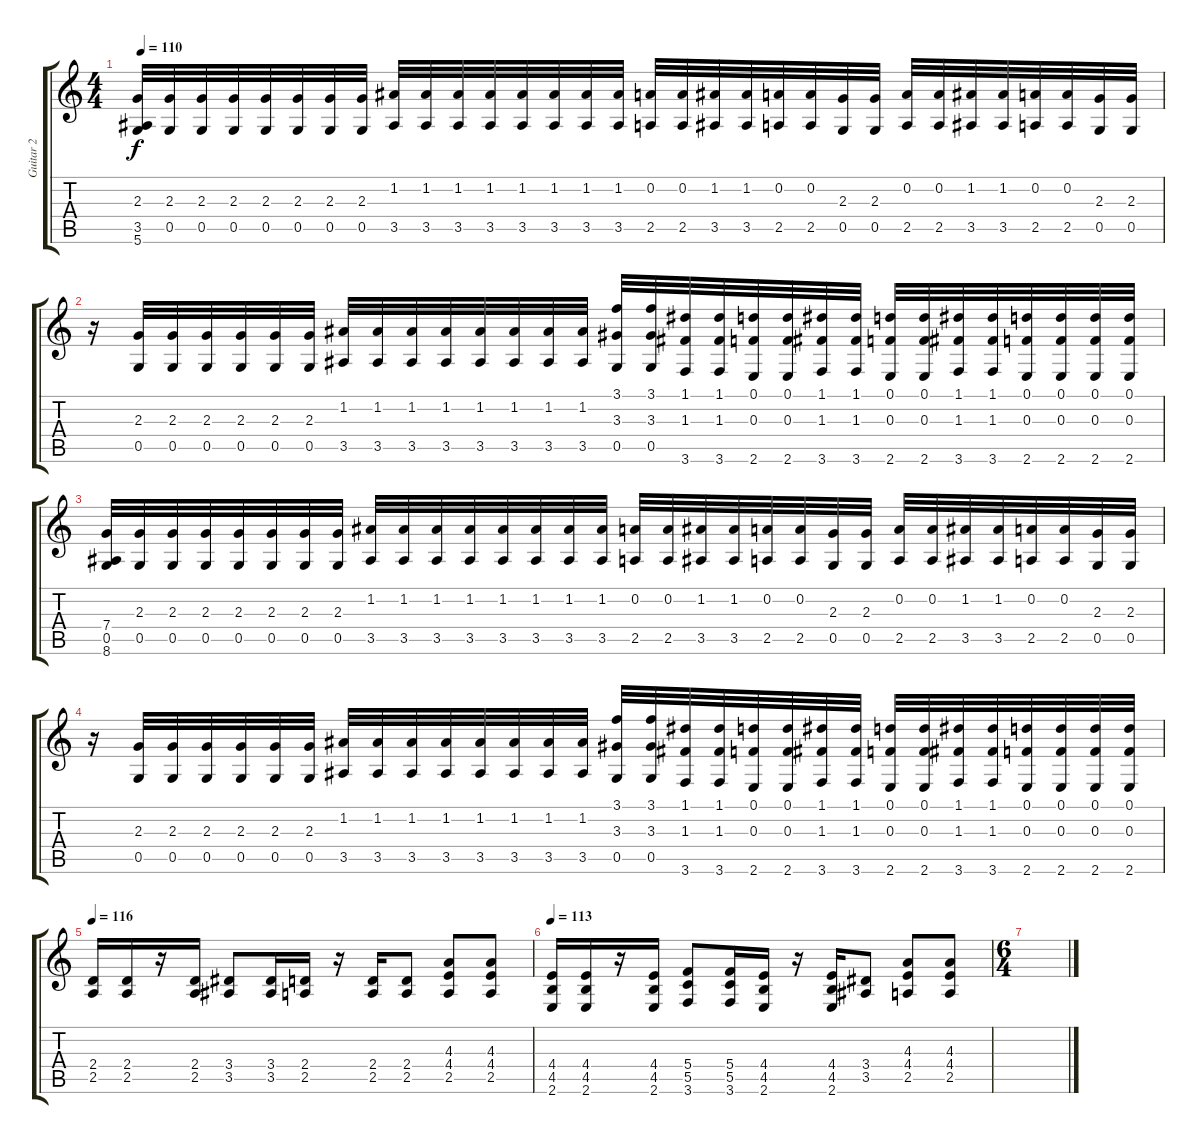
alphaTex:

\track ("Guitar 2" "Guitar 2") {instrument distortionguitar}
\staff {score tabs}
\tuning (D4 A3 F3 C3 G2 D2) {hide}
\ts (4 4)
\tempo 110
\clef g2
\ks c
(2.3 3.5 5.6).32{dy f} (2.3 0.5).32 (2.3 0.5).32 (2.3 0.5).32 (2.3 0.5).32 (2.3 0.5).32 (2.3 0.5).32 (2.3 0.5).32 (1.2 3.5).32 (1.2 3.5).32 (1.2 3.5).32 (1.2 3.5).32 (1.2 3.5).32 (1.2 3.5).32 (1.2 3.5).32 (1.2 3.5).32 (0.2 2.5).32 (0.2 2.5).32 (1.2 3.5).32 (1.2 3.5).32 (0.2 2.5).32 (0.2 2.5).32 (2.3 0.5).32 (2.3 0.5).32 (0.2 2.5).32 (0.2 2.5).32 (1.2 3.5).32 (1.2 3.5).32 (0.2 2.5).32 (0.2 2.5).32 (2.3 0.5).32 (2.3 0.5).32 |
r.16 (2.3 0.5).32 (2.3 0.5).32 (2.3 0.5).32 (2.3 0.5).32 (2.3 0.5).32 (2.3 0.5).32 (1.2 3.5).32 (1.2 3.5).32 (1.2 3.5).32 (1.2 3.5).32 (1.2 3.5).32 (1.2 3.5).32 (1.2 3.5).32 (1.2 3.5).32 (3.1 3.3 0.5).32 (3.1 3.3 0.5).32 (1.1 1.3 3.6).32 (1.1 1.3 3.6).32 (0.1 0.3 2.6).32 (0.1 0.3 2.6).32 (1.1 1.3 3.6).32 (1.1 1.3 3.6).32 (0.1 0.3 2.6).32 (0.1 0.3 2.6).32 (1.1 1.3 3.6).32 (1.1 1.3 3.6).32 (0.1 0.3 2.6).32 (0.1 0.3 2.6).32 (0.1 0.3 2.6).32 (0.1 0.3 2.6).32 |
(7.4 0.5 8.6).32 (2.3 0.5).32 (2.3 0.5).32 (2.3 0.5).32 (2.3 0.5).32 (2.3 0.5).32 (2.3 0.5).32 (2.3 0.5).32 (1.2 3.5).32 (1.2 3.5).32 (1.2 3.5).32 (1.2 3.5).32 (1.2 3.5).32 (1.2 3.5).32 (1.2 3.5).32 (1.2 3.5).32 (0.2 2.5).32 (0.2 2.5).32 (1.2 3.5).32 (1.2 3.5).32 (0.2 2.5).32 (0.2 2.5).32 (2.3 0.5).32 (2.3 0.5).32 (0.2 2.5).32 (0.2 2.5).32 (1.2 3.5).32 (1.2 3.5).32 (0.2 2.5).32 (0.2 2.5).32 (2.3 0.5).32 (2.3 0.5).32 |
r.16 (2.3 0.5).32 (2.3 0.5).32 (2.3 0.5).32 (2.3 0.5).32 (2.3 0.5).32 (2.3 0.5).32 (1.2 3.5).32 (1.2 3.5).32 (1.2 3.5).32 (1.2 3.5).32 (1.2 3.5).32 (1.2 3.5).32 (1.2 3.5).32 (1.2 3.5).32 (3.1 3.3 0.5).32 (3.1 3.3 0.5).32 (1.1 1.3 3.6).32 (1.1 1.3 3.6).32 (0.1 0.3 2.6).32 (0.1 0.3 2.6).32 (1.1 1.3 3.6).32 (1.1 1.3 3.6).32 (0.1 0.3 2.6).32 (0.1 0.3 2.6).32 (1.1 1.3 3.6).32 (1.1 1.3 3.6).32 (0.1 0.3 2.6).32 (0.1 0.3 2.6).32 (0.1 0.3 2.6).32 (0.1 0.3 2.6).32 |
\tempo 116
(2.4 2.5).16 (2.4 2.5).16 r.16 (2.4 2.5).16 (3.4 3.5).8 (3.4 3.5).16 (2.4 2.5).16 r.16 (2.4 2.5).16 (2.4 2.5).8 (4.3 4.4 2.5).8 (4.3 4.4 2.5).8 |
\tempo 113
(4.4 4.5 2.6).16 (4.4 4.5 2.6).16 r.16 (4.4 4.5 2.6).16 (5.4 5.5 3.6).8 (5.4 5.5 3.6).16 (4.4 4.5 2.6).16 r.16 (4.4 4.5 2.6).16 (3.4 3.5).8 (4.3 4.4 2.5).8 (4.3 4.4 2.5).8 |
\ts (6 4)
